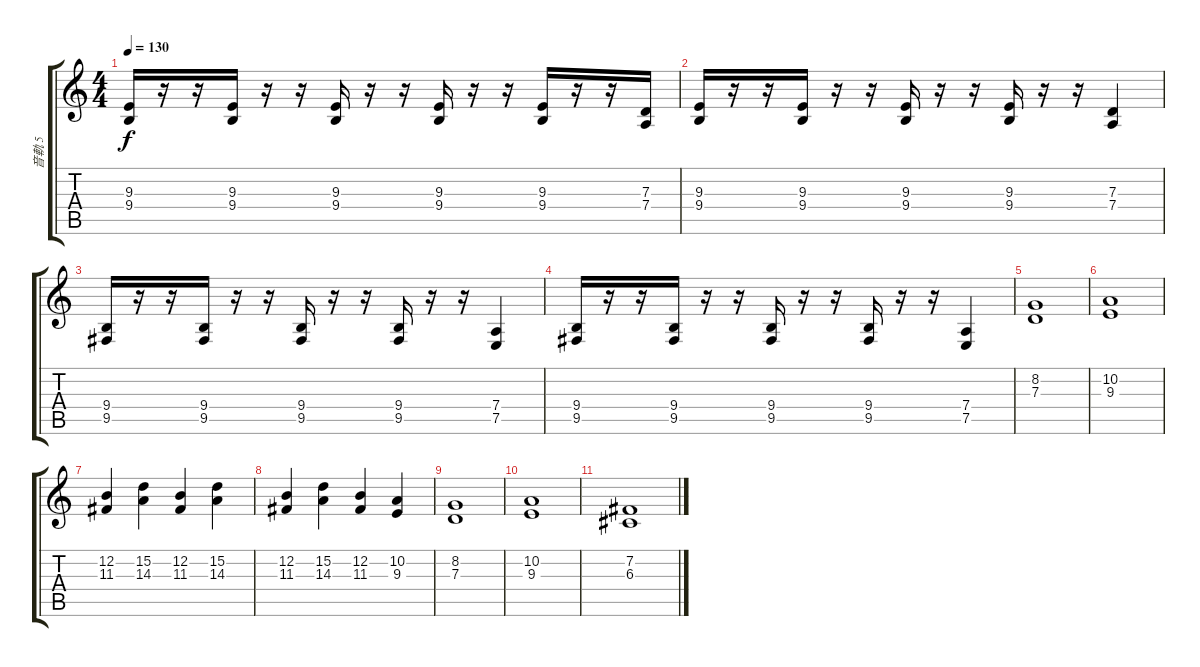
\track ("音軌 5" "音軌 5") {instrument churchorgan}
\staff {score tabs}
\tuning (E4 B3 G3 D3 A2 E2) {hide}
\ts (4 4)
\tempo 130
\clef g2
\ks c
(9.3 9.4).16{dy f} r.16 r.16 (9.3 9.4).16 r.16 r.16 (9.3 9.4).16 r.16 r.16 (9.3 9.4).16 r.16 r.16 (9.3 9.4).16 r.16 r.16 (7.3 7.4).16 |
(9.3 9.4).16 r.16 r.16 (9.3 9.4).16 r.16 r.16 (9.3 9.4).16 r.16 r.16 (9.3 9.4).16 r.16 r.16 (7.3 7.4).4 |
(9.4 9.5).16 r.16 r.16 (9.4 9.5).16 r.16 r.16 (9.4 9.5).16 r.16 r.16 (9.4 9.5).16 r.16 r.16 (7.4 7.5).4 |
(9.4 9.5).16 r.16 r.16 (9.4 9.5).16 r.16 r.16 (9.4 9.5).16 r.16 r.16 (9.4 9.5).16 r.16 r.16 (7.4 7.5).4 |
(8.2 7.3).1 |
(10.2 9.3).1 |
(12.2 11.3).4 (15.2 14.3).4 (12.2 11.3).4 (15.2 14.3).4 |
(12.2 11.3).4 (15.2 14.3).4 (12.2 11.3).4 (10.2 9.3).4 |
(8.2 7.3).1 |
(10.2 9.3).1 |
(7.2 6.3).1
